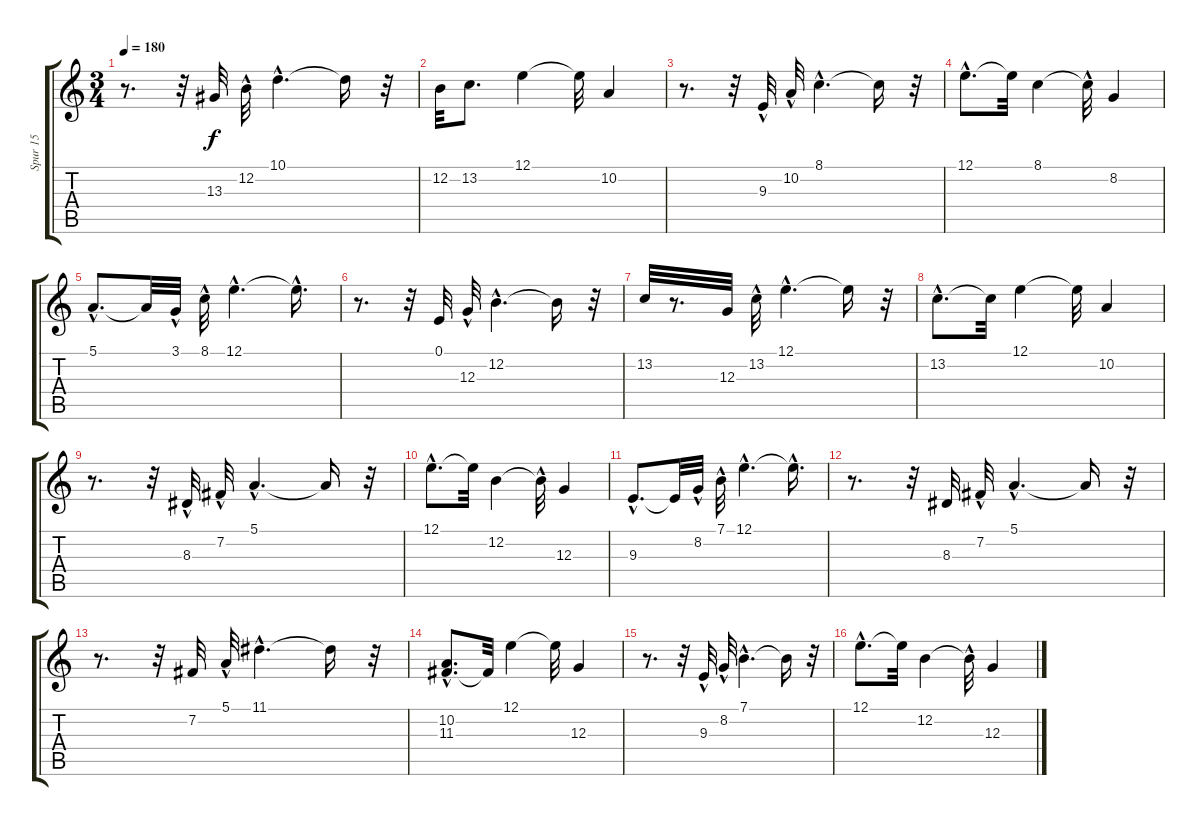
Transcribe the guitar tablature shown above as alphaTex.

\track ("Spur 15" "Spur 15") {instrument orchestralharp}
\staff {score tabs}
\tuning (E4 B3 G3 D3 A2 E2) {hide}
\ts (3 4)
\tempo 180
\clef g2
\ks c
r.8{d dy f} r.32 13.3.32 12.2{hac}.32 10.1{hac}.4{d} 10.1{t}.16 r.32 |
12.2.32 13.2.8{d} 12.1.4 12.1{t}.32 10.2.4 |
r.8{d} r.32 9.3{hac}.32 10.2{hac}.32 8.1{hac}.4{d} 8.1{t}.16 r.32 |
12.1{hac}.8{d} 12.1{t}.32 8.1.4 8.1{hac t}.32 8.2.4 |
5.1{hac}.8{d} 5.1{t}.32 3.1{hac}.32 8.1{hac}.32 12.1{hac}.4{d} 12.1{hac t}.16{d} |
r.8{d} r.32 0.1.32 12.3{hac}.32 12.2{hac}.4{d} 12.2{t}.16 r.32 |
13.2.32 r.8{d} 12.3.32 13.2{hac}.32 12.1{hac}.4{d} 12.1{t}.16 r.32 |
13.2{hac}.8{d} 13.2{t}.32 12.1.4 12.1{t}.32 10.2.4 |
r.8{d} r.32 8.3{hac}.32 7.2{hac}.32 5.1{hac}.4{d} 5.1{t}.16 r.32 |
12.1{hac}.8{d} 12.1{t}.32 12.2.4 12.2{hac t}.32 12.3.4 |
9.3{hac}.8{d} 9.3{t}.32 8.2{hac}.32 7.1{hac}.32 12.1{hac}.4{d} 12.1{hac t}.16{d} |
r.8{d} r.32 8.3.32 7.2{hac}.32 5.1{hac}.4{d} 5.1{t}.16 r.32 |
r.8{d} r.32 7.2.32 5.1{hac}.32 11.1{hac}.4{d} 11.1{t}.16 r.32 |
(10.2 11.3{hac}).8{d} 11.3{t}.32 12.1.4 12.1{t}.32 12.3.4 |
r.8{d} r.32 9.3{hac}.32 8.2{hac}.32 7.1{hac}.4{d} 7.1{t}.16 r.32 |
12.1{hac}.8{d} 12.1{t}.32 12.2.4 12.2{hac t}.32 12.3.4
